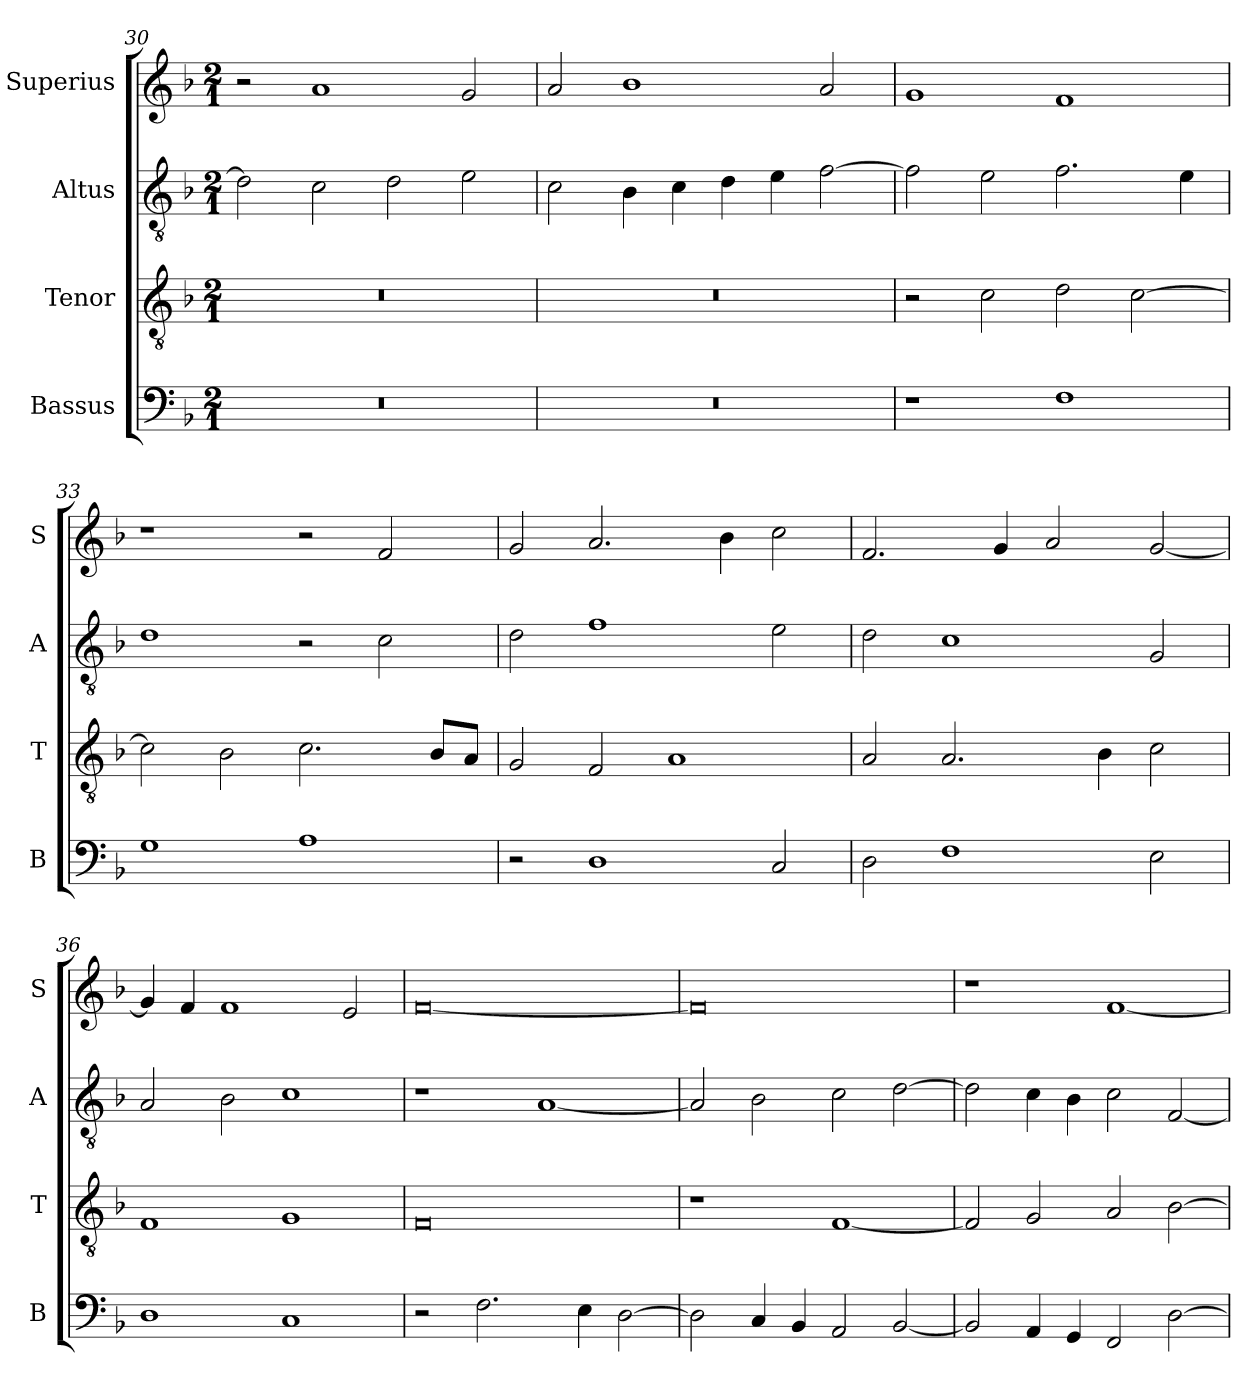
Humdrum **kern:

**kern	**kern	**kern	**kern
*part4	*part3	*part2	*part1
*staff4	*staff3	*staff2	*staff1
*I"Bassus	*I"Tenor	*I"Altus	*I"Superius
*I'B	*I'T	*I'A	*I'S
*clefF4	*clefGv2	*clefGv2	*clefG2
*k[b-]	*k[b-]	*k[b-]	*k[b-]
*F:	*F:	*F:	*F:
*M2/1	*M2/1	*M2/1	*M2/1
=30	=30	=30	=30
0r	0r	2d]	2r
.	.	2c	1a
.	.	2d	.
.	.	2e	2g
=31	=31	=31	=31
0r	0r	2c	2a
.	.	4B-	1b-
.	.	4c	.
.	.	4d	.
.	.	4e	.
.	.	[2f	2a
=32	=32	=32	=32
1r	2r	2f]	1g
.	2c	2e	.
1F	2d	2.f	1f
.	[2c	.	.
.	.	4e	.
=33	=33	=33	=33
1G	2c]	1d	1r
.	2B-	.	.
1A	2.c	2r	2r
.	.	2c	2f
.	8B-L	.	.
.	8AJ	.	.
=34	=34	=34	=34
2r	2G	2d	2g
1D	2F	1f	2.a
.	1A	.	.
.	.	.	4b-
2C	.	2e	2cc
=35	=35	=35	=35
2D	2A	2d	2.f
1F	2.A	1c	.
.	.	.	4g
.	.	.	2a
.	4B-	.	.
2E	2c	2G	[2g
=36	=36	=36	=36
1D	1F	2A	4g]
.	.	.	4f
.	.	2B-	1f
1C	1G	1c	.
.	.	.	2e
=37	=37	=37	=37
2r	0F	1r	[0f
2.F	.	.	.
.	.	[1A	.
4E	.	.	.
[2D	.	.	.
=38	=38	=38	=38
2D]	1r	2A]	0f]
4C	.	2B-	.
4BB-	.	.	.
2AA	[1F	2c	.
[2BB-	.	[2d	.
=39	=39	=39	=39
2BB-]	2F]	2d]	1r
4AA	2G	4c	.
4GG	.	4B-	.
2FF	2A	2c	[1f
[2D	[2B-	[2F	.
=	=	=	=
*-	*-	*-	*-
